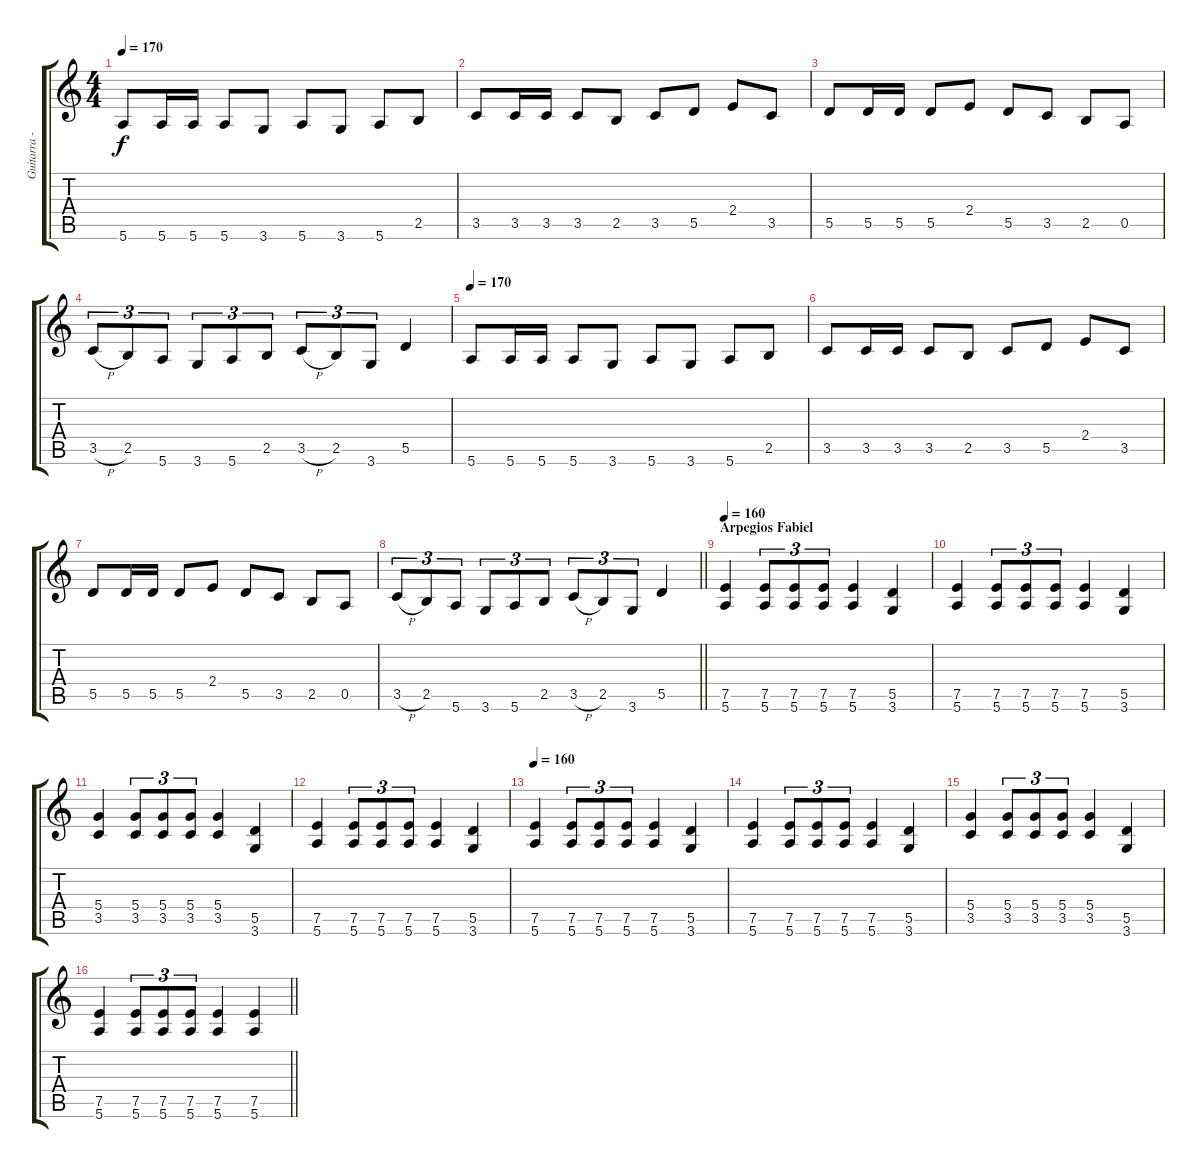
\track ("Guitarra - Fabian" "Guitarra -") {instrument distortionguitar}
\staff {score tabs}
\tuning (E4 B3 G3 D3 A2 E2) {hide}
\ts (4 4)
\tempo 170
\clef g2
\ks c
5.6.8{dy f} 5.6.16 5.6.16 5.6.8 3.6.8 5.6.8 3.6.8 5.6.8 2.5.8 |
3.5.8 3.5.16 3.5.16 3.5.8 2.5.8 3.5.8 5.5.8 2.4.8 3.5.8 |
5.5.8 5.5.16 5.5.16 5.5.8 2.4.8 5.5.8 3.5.8 2.5.8 0.5.8 |
3.5{h}.8{tu (3 2)} 2.5.8{tu (3 2)} 5.6.8{tu (3 2)} 3.6.8{tu (3 2)} 5.6.8{tu (3 2)} 2.5.8{tu (3 2)} 3.5{h}.8{tu (3 2)} 2.5.8{tu (3 2)} 3.6.8{tu (3 2)} 5.5.4 |
\tempo 170
5.6.8 5.6.16 5.6.16 5.6.8 3.6.8 5.6.8 3.6.8 5.6.8 2.5.8 |
3.5.8 3.5.16 3.5.16 3.5.8 2.5.8 3.5.8 5.5.8 2.4.8 3.5.8 |
5.5.8 5.5.16 5.5.16 5.5.8 2.4.8 5.5.8 3.5.8 2.5.8 0.5.8 |
\barLineRight lightlight
3.5{h}.8{tu (3 2)} 2.5.8{tu (3 2)} 5.6.8{tu (3 2)} 3.6.8{tu (3 2)} 5.6.8{tu (3 2)} 2.5.8{tu (3 2)} 3.5{h}.8{tu (3 2)} 2.5.8{tu (3 2)} 3.6.8{tu (3 2)} 5.5.4 |
\section ("" "Arpegios Fabiel")
\tempo 160
(7.5 5.6).4 (7.5 5.6).8{tu (3 2)} (7.5 5.6).8{tu (3 2)} (7.5 5.6).8{tu (3 2)} (7.5 5.6).4 (5.5 3.6).4 |
(7.5 5.6).4 (7.5 5.6).8{tu (3 2)} (7.5 5.6).8{tu (3 2)} (7.5 5.6).8{tu (3 2)} (7.5 5.6).4 (5.5 3.6).4 |
(5.4 3.5).4 (5.4 3.5).8{tu (3 2)} (5.4 3.5).8{tu (3 2)} (5.4 3.5).8{tu (3 2)} (5.4 3.5).4 (5.5 3.6).4 |
(7.5 5.6).4 (7.5 5.6).8{tu (3 2)} (7.5 5.6).8{tu (3 2)} (7.5 5.6).8{tu (3 2)} (7.5 5.6).4 (5.5 3.6).4 |
\tempo 160
(7.5 5.6).4 (7.5 5.6).8{tu (3 2)} (7.5 5.6).8{tu (3 2)} (7.5 5.6).8{tu (3 2)} (7.5 5.6).4 (5.5 3.6).4 |
(7.5 5.6).4 (7.5 5.6).8{tu (3 2)} (7.5 5.6).8{tu (3 2)} (7.5 5.6).8{tu (3 2)} (7.5 5.6).4 (5.5 3.6).4 |
(5.4 3.5).4 (5.4 3.5).8{tu (3 2)} (5.4 3.5).8{tu (3 2)} (5.4 3.5).8{tu (3 2)} (5.4 3.5).4 (5.5 3.6).4 |
\barLineRight lightlight
(7.5 5.6).4 (7.5 5.6).8{tu (3 2)} (7.5 5.6).8{tu (3 2)} (7.5 5.6).8{tu (3 2)} (7.5 5.6).4 (7.5 5.6).4
